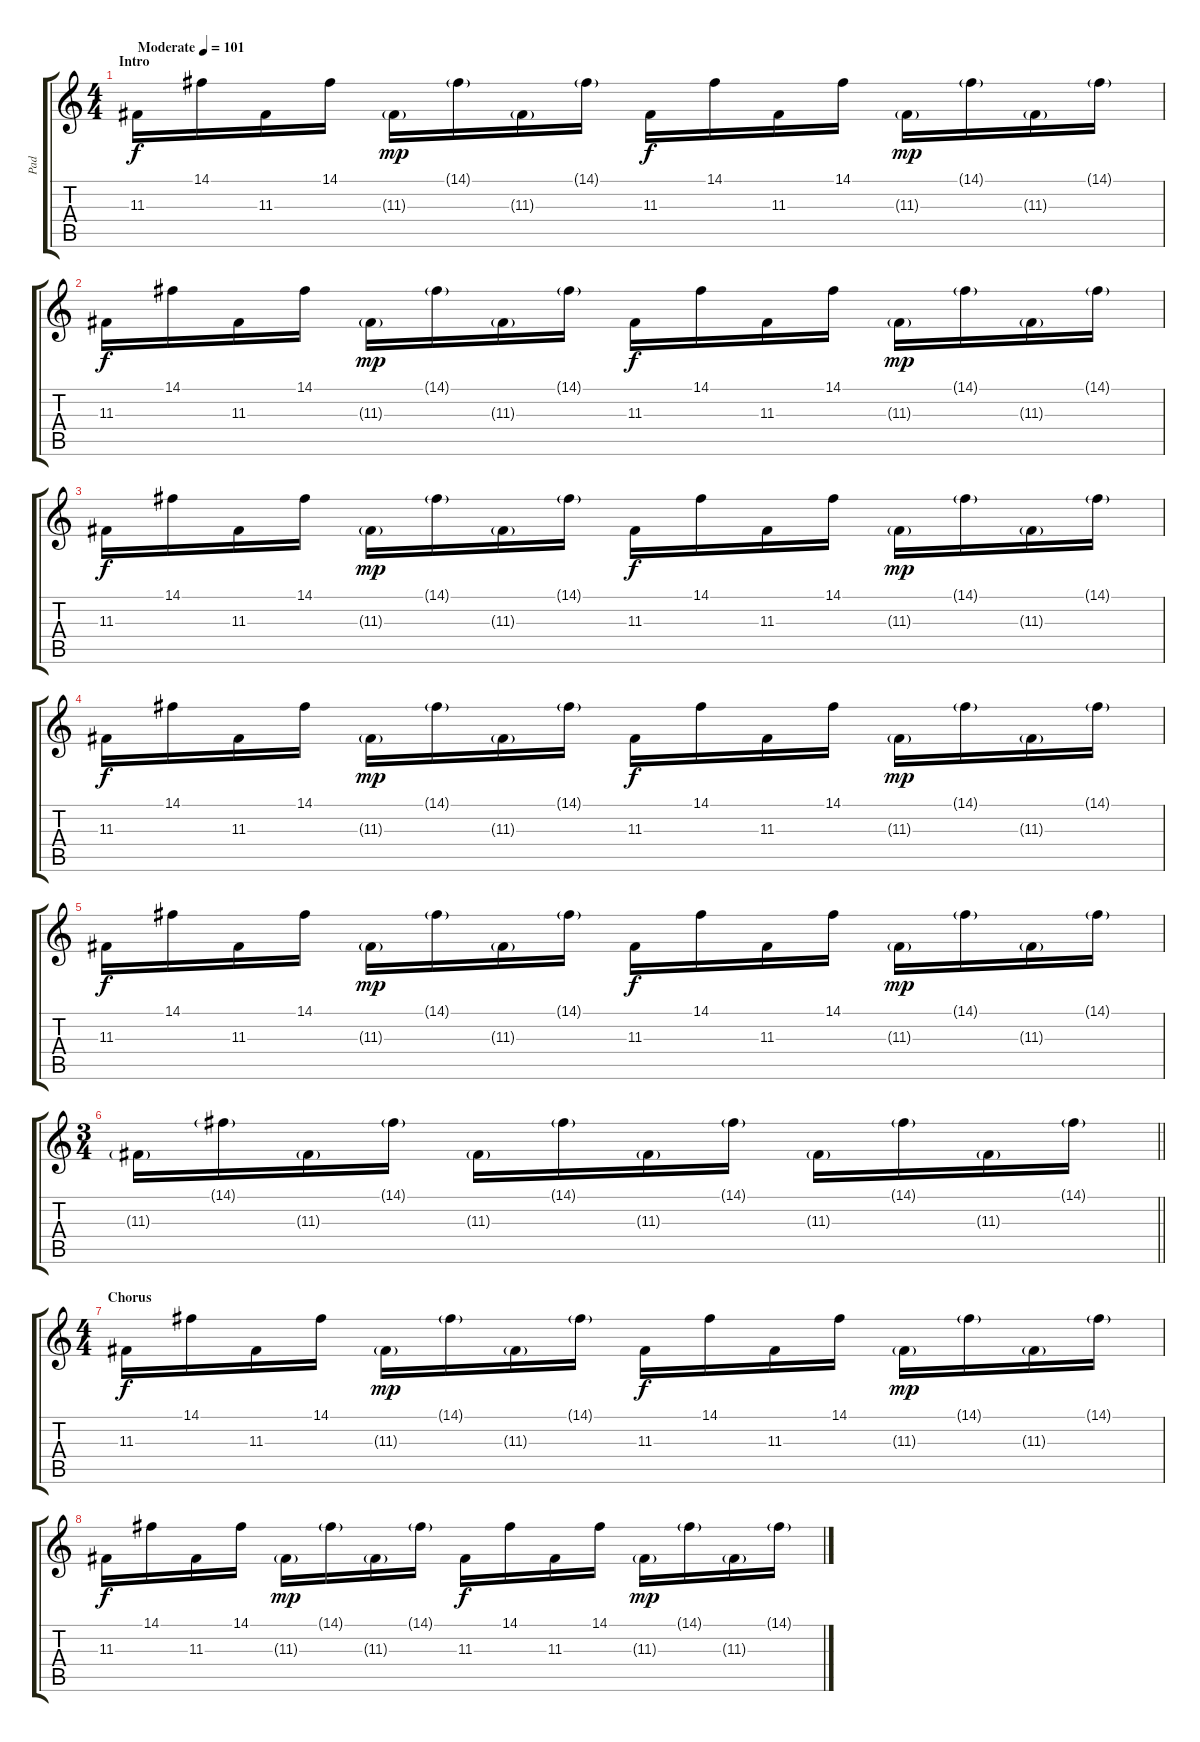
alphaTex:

\track ("Pad" "Pad") {instrument lead6voice}
\staff {score tabs}
\tuning (E4 B3 G3 D3 A2 D2) {hide}
\ts (4 4)
\section ("" "Intro")
\tempo (101 "Moderate")
\clef g2
\ks c
11.3.16{dy f balance 14 instrument lead6voice} 14.1.16 11.3.16 14.1.16{balance 3} 11.3{g}.16{dy mp} 14.1{g}.16 11.3{g}.16 14.1{g}.16 11.3.16{dy f balance 14} 14.1.16 11.3.16 14.1.16{balance 3} 11.3{g}.16{dy mp} 14.1{g}.16 11.3{g}.16 14.1{g}.16 |
11.3.16{dy f balance 14} 14.1.16 11.3.16 14.1.16{balance 3} 11.3{g}.16{dy mp} 14.1{g}.16 11.3{g}.16 14.1{g}.16 11.3.16{dy f balance 14} 14.1.16 11.3.16 14.1.16{balance 3} 11.3{g}.16{dy mp} 14.1{g}.16 11.3{g}.16 14.1{g}.16 |
11.3.16{dy f balance 14} 14.1.16 11.3.16 14.1.16{balance 3} 11.3{g}.16{dy mp} 14.1{g}.16 11.3{g}.16 14.1{g}.16 11.3.16{dy f balance 14} 14.1.16 11.3.16 14.1.16{balance 3} 11.3{g}.16{dy mp} 14.1{g}.16 11.3{g}.16 14.1{g}.16 |
11.3.16{dy f balance 14} 14.1.16 11.3.16 14.1.16{balance 3} 11.3{g}.16{dy mp} 14.1{g}.16 11.3{g}.16 14.1{g}.16 11.3.16{dy f balance 14} 14.1.16 11.3.16 14.1.16{balance 3} 11.3{g}.16{dy mp} 14.1{g}.16 11.3{g}.16 14.1{g}.16 |
11.3.16{dy f balance 14} 14.1.16 11.3.16 14.1.16{balance 3} 11.3{g}.16{dy mp} 14.1{g}.16 11.3{g}.16 14.1{g}.16 11.3.16{dy f balance 14} 14.1.16 11.3.16 14.1.16{balance 3} 11.3{g}.16{dy mp} 14.1{g}.16 11.3{g}.16 14.1{g}.16 |
\ts (3 4)
\barLineRight lightlight
11.3{g}.16{balance 14} 14.1{g}.16 11.3{g}.16 14.1{g}.16{balance 3} 11.3{g}.16 14.1{g}.16 11.3{g}.16 14.1{g}.16 11.3{g}.16{balance 14} 14.1{g}.16 11.3{g}.16 14.1{g}.16{balance 3} |
\ts (4 4)
\section ("" "Chorus")
11.3.16{dy f balance 14} 14.1.16 11.3.16 14.1.16{balance 3} 11.3{g}.16{dy mp} 14.1{g}.16 11.3{g}.16 14.1{g}.16 11.3.16{dy f balance 14} 14.1.16 11.3.16 14.1.16{balance 3} 11.3{g}.16{dy mp} 14.1{g}.16 11.3{g}.16 14.1{g}.16 |
11.3.16{dy f balance 14} 14.1.16 11.3.16 14.1.16{balance 3} 11.3{g}.16{dy mp} 14.1{g}.16 11.3{g}.16 14.1{g}.16 11.3.16{dy f balance 14} 14.1.16 11.3.16 14.1.16{balance 3} 11.3{g}.16{dy mp} 14.1{g}.16 11.3{g}.16 14.1{g}.16
